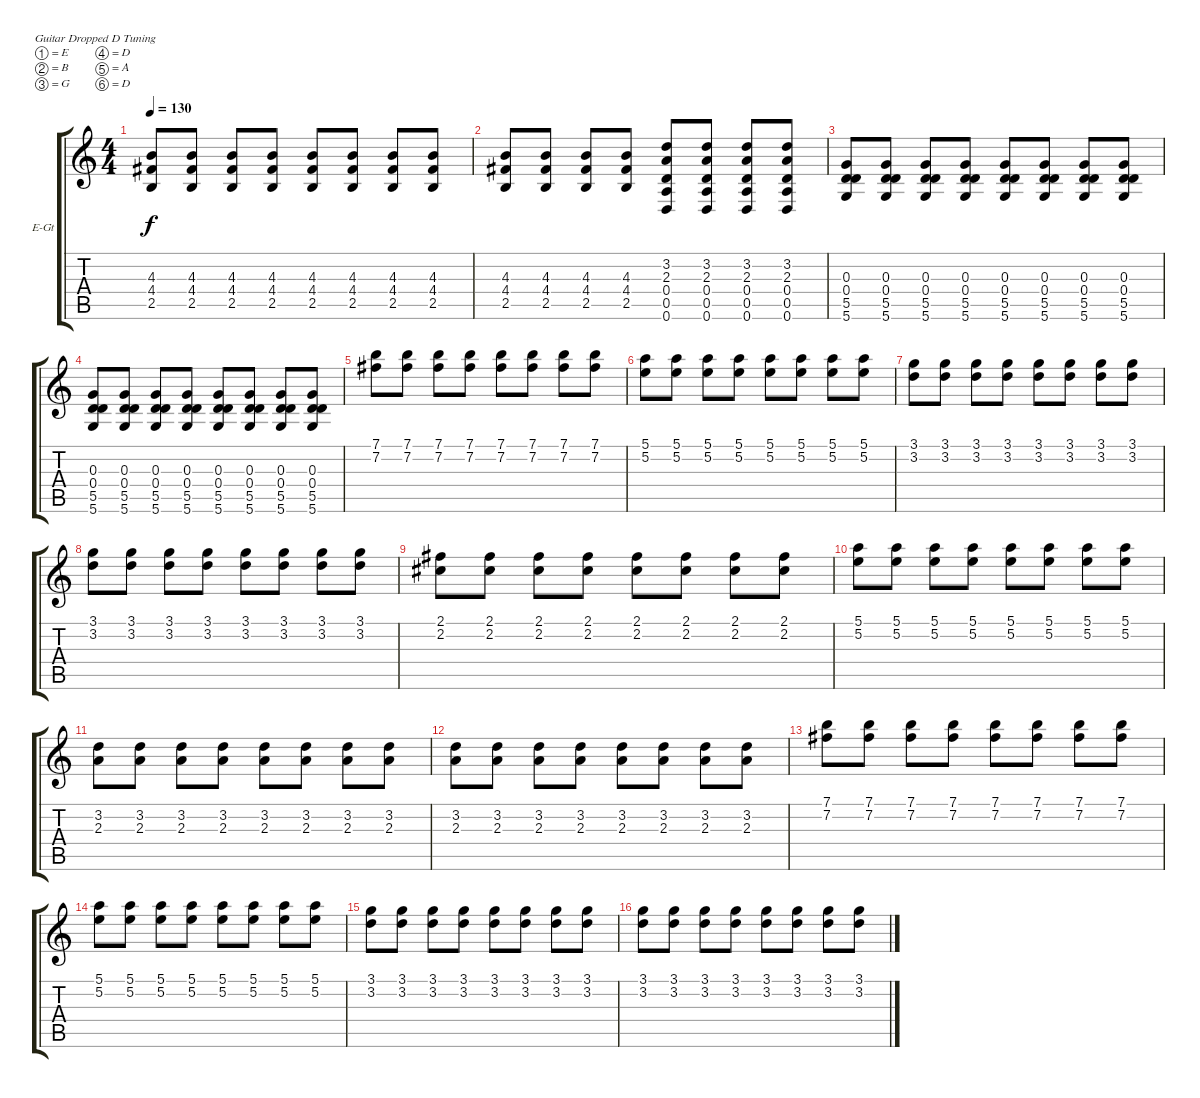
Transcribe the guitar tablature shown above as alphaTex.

\bracketExtendMode groupsimilarinstruments
\firstSystemTrackNameOrientation horizontal
\otherSystemsTrackNameOrientation horizontal
\track ("Guitar" "E-Gt") {instrument overdrivenguitar}
\staff {score tabs}
\tuning (E4 B3 G3 D3 A2 D2)
\ts (4 4)
\tempo 130
\clef g2
\ks c
(4.3 4.4 2.5).8{dy f} (4.3 4.4 2.5).8 (4.3 4.4 2.5).8 (4.3 4.4 2.5).8 (4.3 4.4 2.5).8 (4.3 4.4 2.5).8 (4.3 4.4 2.5).8 (4.3 4.4 2.5).8 |
(4.4 4.3 2.5).8 (4.3 4.4 2.5).8 (4.3 4.4 2.5).8 (4.3 4.4 2.5).8 (3.2 2.3 0.4 0.5 0.6).8 (3.2 0.6 0.5 0.4 2.3).8 (3.2 0.6 0.5 0.4 2.3).8 (3.2 0.6 0.5 0.4 2.3).8 |
(0.3 0.4 5.6 5.5).8 (0.3 0.4 5.6 5.5).8 (0.3 0.4 5.6 5.5).8 (0.3 0.4 5.6 5.5).8 (0.3 0.4 5.6 5.5).8 (0.3 0.4 5.6 5.5).8 (0.3 0.4 5.6 5.5).8 (0.3 0.4 5.6 5.5).8 |
(0.3 0.4 5.6 5.5).8 (0.3 0.4 5.6 5.5).8 (0.3 0.4 5.6 5.5).8 (0.3 0.4 5.6 5.5).8 (0.3 0.4 5.6 5.5).8 (0.3 0.4 5.6 5.5).8 (0.3 0.4 5.6 5.5).8 (0.3 0.4 5.6 5.5).8 |
(7.1 7.2).8 (7.1 7.2).8 (7.1 7.2).8 (7.1 7.2).8 (7.1 7.2).8 (7.1 7.2).8 (7.1 7.2).8 (7.1 7.2).8 |
(5.1 5.2).8 (5.1 5.2).8 (5.1 5.2).8 (5.1 5.2).8 (5.1 5.2).8 (5.1 5.2).8 (5.1 5.2).8 (5.1 5.2).8 |
(3.1 3.2).8 (3.1 3.2).8 (3.1 3.2).8 (3.1 3.2).8 (3.1 3.2).8 (3.1 3.2).8 (3.1 3.2).8 (3.1 3.2).8 |
(3.1 3.2).8 (3.1 3.2).8 (3.1 3.2).8 (3.1 3.2).8 (3.1 3.2).8 (3.1 3.2).8 (3.1 3.2).8 (3.1 3.2).8 |
(2.1 2.2).8 (2.1 2.2).8 (2.1 2.2).8 (2.1 2.2).8 (2.1 2.2).8 (2.1 2.2).8 (2.1 2.2).8 (2.1 2.2).8 |
(5.1 5.2).8 (5.1 5.2).8 (5.1 5.2).8 (5.1 5.2).8 (5.1 5.2).8 (5.1 5.2).8 (5.1 5.2).8 (5.1 5.2).8 |
(3.2 2.3).8 (3.2 2.3).8 (3.2 2.3).8 (3.2 2.3).8 (3.2 2.3).8 (3.2 2.3).8 (3.2 2.3).8 (3.2 2.3).8 |
(3.2 2.3).8 (3.2 2.3).8 (3.2 2.3).8 (3.2 2.3).8 (3.2 2.3).8 (3.2 2.3).8 (3.2 2.3).8 (3.2 2.3).8 |
(7.1 7.2).8 (7.1 7.2).8 (7.1 7.2).8 (7.1 7.2).8 (7.1 7.2).8 (7.1 7.2).8 (7.1 7.2).8 (7.1 7.2).8 |
(5.1 5.2).8 (5.1 5.2).8 (5.1 5.2).8 (5.1 5.2).8 (5.1 5.2).8 (5.1 5.2).8 (5.1 5.2).8 (5.1 5.2).8 |
(3.1 3.2).8 (3.1 3.2).8 (3.1 3.2).8 (3.1 3.2).8 (3.1 3.2).8 (3.1 3.2).8 (3.1 3.2).8 (3.1 3.2).8 |
(3.1 3.2).8 (3.1 3.2).8 (3.1 3.2).8 (3.1 3.2).8 (3.1 3.2).8 (3.1 3.2).8 (3.1 3.2).8 (3.1 3.2).8
